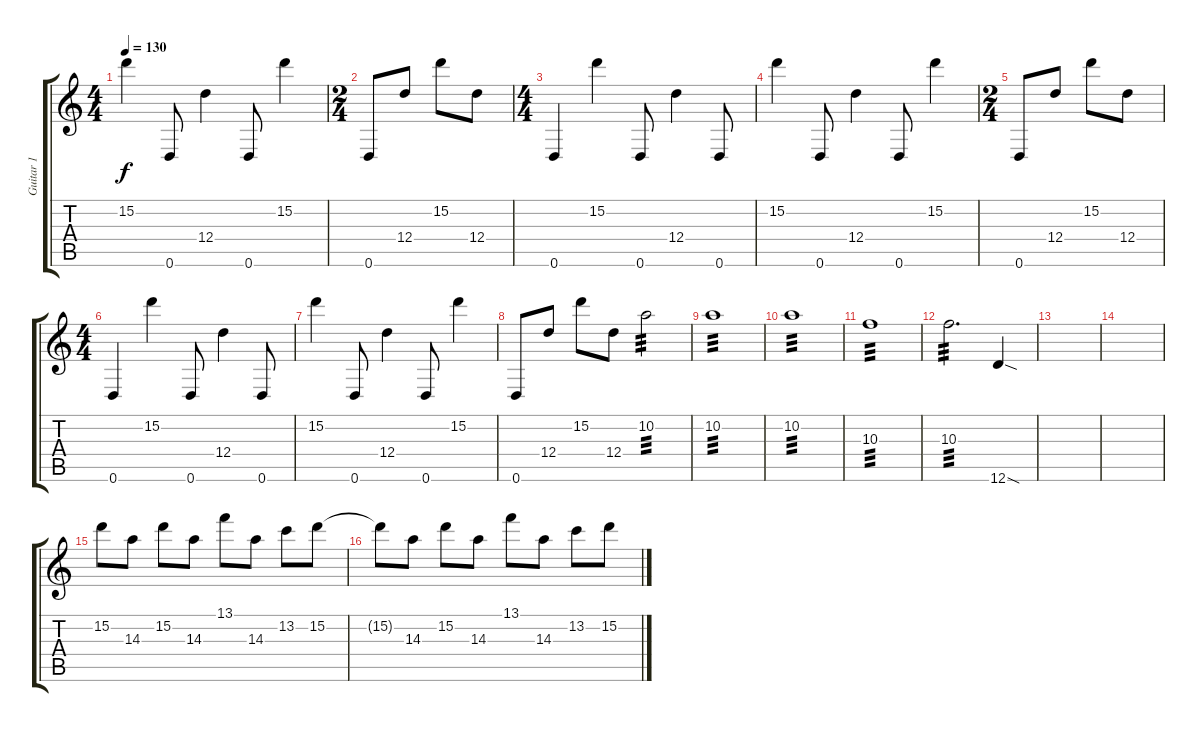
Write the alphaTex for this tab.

\track ("Guitar 1" "Guitar 1") {instrument distortionguitar}
\staff {score tabs}
\tuning (E4 B3 G3 D3 A2 D2) {hide}
\ts (4 4)
\tempo 130
\clef g2
\ks c
15.2.4{dy f} 0.6.8 12.4.4 0.6.8 15.2.4 |
\ts (2 4)
0.6.8 12.4.8 15.2.8 12.4.8 |
\ts (4 4)
0.6.4 15.2.4 0.6.8 12.4.4 0.6.8 |
15.2.4 0.6.8 12.4.4 0.6.8 15.2.4 |
\ts (2 4)
0.6.8 12.4.8 15.2.8 12.4.8 |
\ts (4 4)
0.6.4 15.2.4 0.6.8 12.4.4 0.6.8 |
15.2.4 0.6.8 12.4.4 0.6.8 15.2.4 |
0.6.8 12.4.8 15.2.8 12.4.8 10.2.2{tp 3} |
10.2.1{tp 3} |
10.2.1{tp 3} |
10.3.1{tp 3} |
10.3.2{d tp 3} 12.6{sod}.4 |
|
|
15.2.8 14.3.8 15.2.8 14.3.8 13.1.8 14.3.8 13.2.8 15.2.8 |
15.2{t}.8 14.3.8 15.2.8 14.3.8 13.1.8 14.3.8 13.2.8 15.2.8
